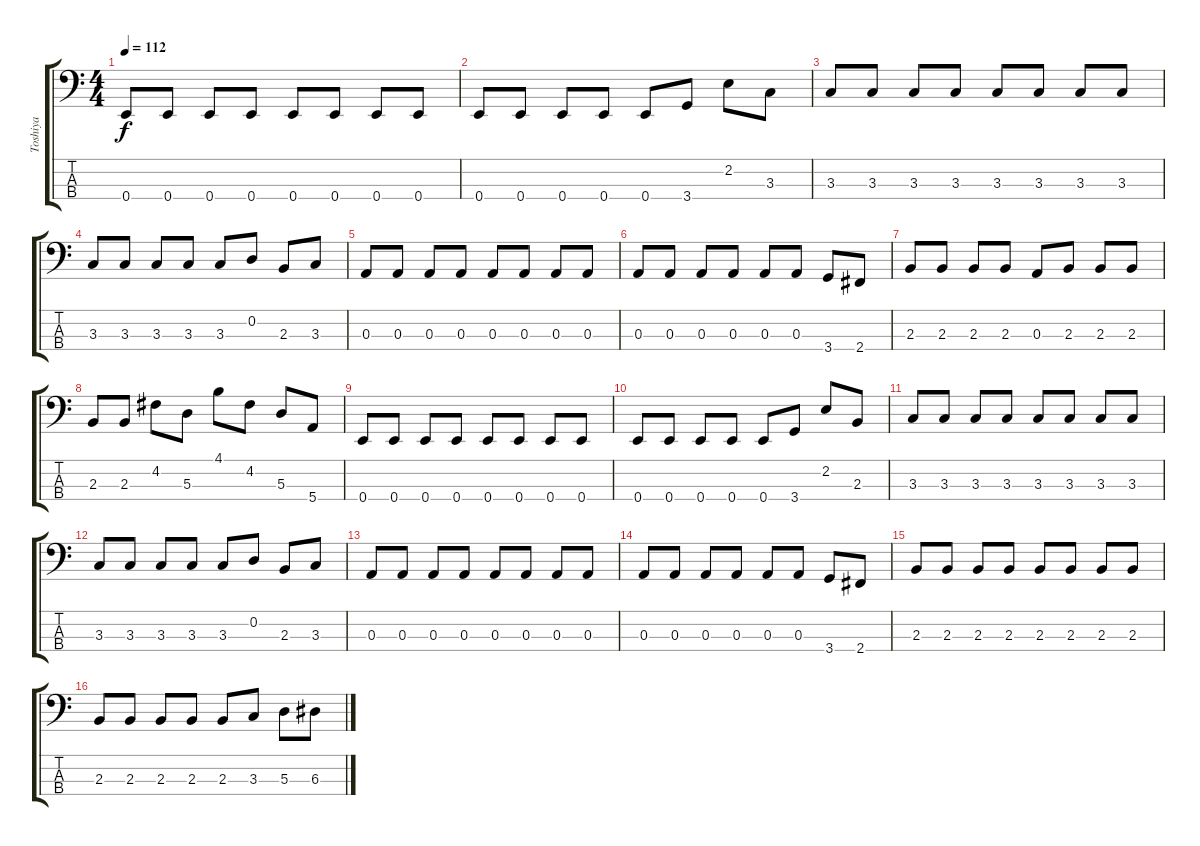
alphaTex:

\track ("Toshiya" "Toshiya") {instrument electricbasspick}
\staff {score tabs}
\tuning (G2 D2 A1 E1) {hide}
\ts (4 4)
\tempo 112
\clef f4
\ks c
0.4.8{dy f} 0.4.8 0.4.8 0.4.8 0.4.8 0.4.8 0.4.8 0.4.8 |
0.4.8 0.4.8 0.4.8 0.4.8 0.4.8 3.4.8 2.2.8 3.3.8 |
3.3.8 3.3.8 3.3.8 3.3.8 3.3.8 3.3.8 3.3.8 3.3.8 |
3.3.8 3.3.8 3.3.8 3.3.8 3.3.8 0.2.8 2.3.8 3.3.8 |
0.3.8 0.3.8 0.3.8 0.3.8 0.3.8 0.3.8 0.3.8 0.3.8 |
0.3.8 0.3.8 0.3.8 0.3.8 0.3.8 0.3.8 3.4.8 2.4.8 |
2.3.8 2.3.8 2.3.8 2.3.8 0.3.8 2.3.8 2.3.8 2.3.8 |
2.3.8 2.3.8 4.2.8 5.3.8 4.1.8 4.2.8 5.3.8 5.4.8 |
0.4.8 0.4.8 0.4.8 0.4.8 0.4.8 0.4.8 0.4.8 0.4.8 |
0.4.8 0.4.8 0.4.8 0.4.8 0.4.8 3.4.8 2.2.8 2.3.8 |
3.3.8 3.3.8 3.3.8 3.3.8 3.3.8 3.3.8 3.3.8 3.3.8 |
3.3.8 3.3.8 3.3.8 3.3.8 3.3.8 0.2.8 2.3.8 3.3.8 |
0.3.8 0.3.8 0.3.8 0.3.8 0.3.8 0.3.8 0.3.8 0.3.8 |
0.3.8 0.3.8 0.3.8 0.3.8 0.3.8 0.3.8 3.4.8 2.4.8 |
2.3.8 2.3.8 2.3.8 2.3.8 2.3.8 2.3.8 2.3.8 2.3.8 |
2.3.8 2.3.8 2.3.8 2.3.8 2.3.8 3.3.8 5.3.8 6.3.8
